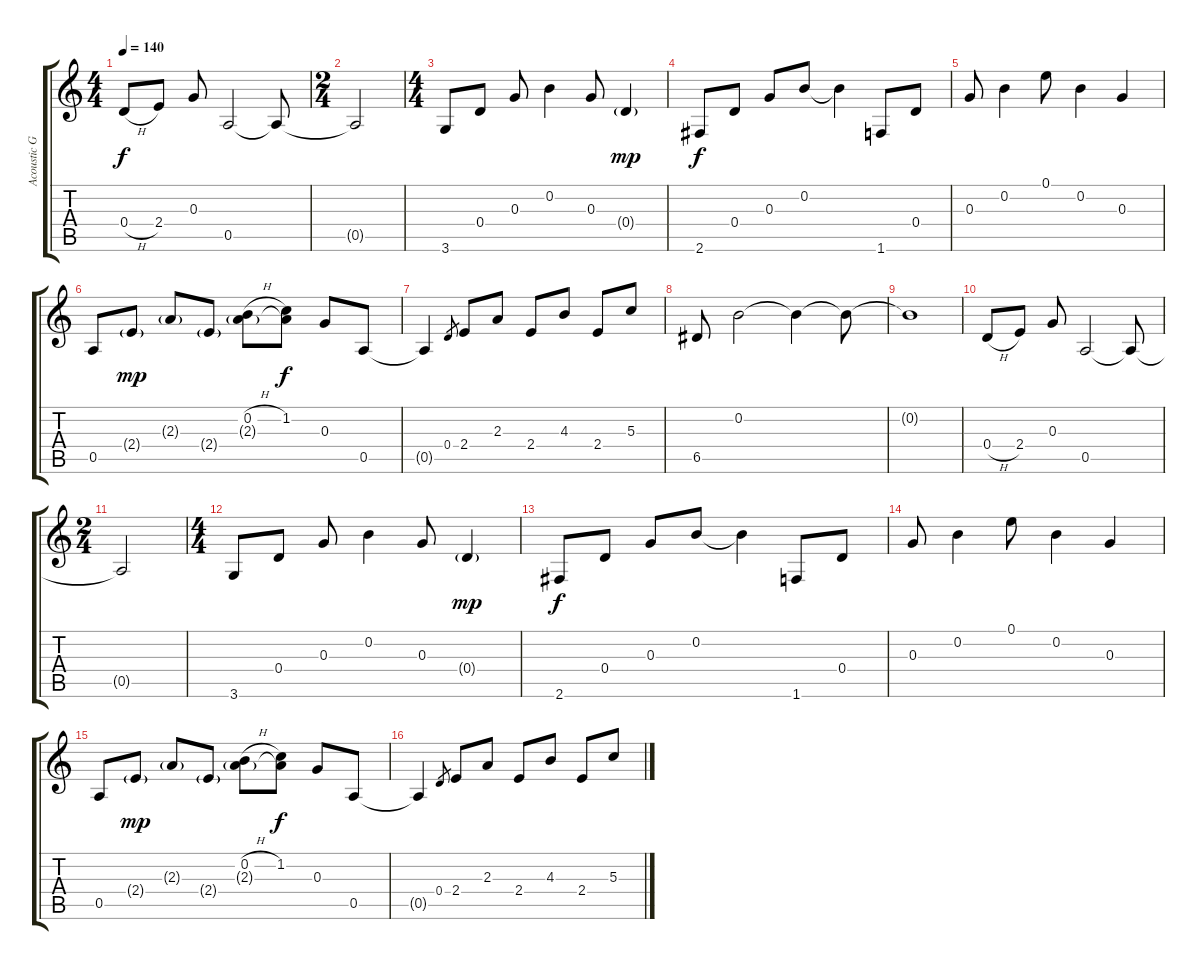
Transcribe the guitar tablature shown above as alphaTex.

\track ("Acoustic Guitar" "Acoustic G") {instrument acousticguitarsteel}
\staff {score tabs}
\tuning (E4 B3 G3 D3 A2 E2) {hide}
\ts (4 4)
\tempo 140
\clef g2
\ks c
0.4{h}.8{dy f} 2.4.8 0.3.8 0.5.2 0.5{t}.8 |
\ts (2 4)
0.5{t}.2 |
\ts (4 4)
3.6.8 0.4.8 0.3.8 0.2.4 0.3.8 0.4{g}.4{dy mp} |
2.6.8{dy f} 0.4.8 0.3.8 0.2.8 0.2{t}.4 1.6.8 0.4.8 |
0.3.8 0.2.4 0.1.8 0.2.4 0.3.4 |
0.5.8 2.4{g}.8{dy mp} 2.3{g}.8 2.4{g}.8 (0.2{h} 2.3{g}).8 (1.2 2.3{t}).8{dy f} 0.3.8 0.5.8 |
0.5{t}.4 0.4.8{gr} 2.4.8 2.3.8 2.4.8 4.3.8 2.4.8 5.3.8 |
6.5.8 0.2.2 0.2{t}.4 0.2{t}.8 |
0.2{t}.1 |
0.4{h}.8 2.4.8 0.3.8 0.5.2 0.5{t}.8 |
\ts (2 4)
0.5{t}.2 |
\ts (4 4)
3.6.8 0.4.8 0.3.8 0.2.4 0.3.8 0.4{g}.4{dy mp} |
2.6.8{dy f} 0.4.8 0.3.8 0.2.8 0.2{t}.4 1.6.8 0.4.8 |
0.3.8 0.2.4 0.1.8 0.2.4 0.3.4 |
0.5.8 2.4{g}.8{dy mp} 2.3{g}.8 2.4{g}.8 (0.2{h} 2.3{g}).8 (1.2 2.3{t}).8{dy f} 0.3.8 0.5.8 |
0.5{t}.4 0.4.8{gr} 2.4.8 2.3.8 2.4.8 4.3.8 2.4.8 5.3.8
